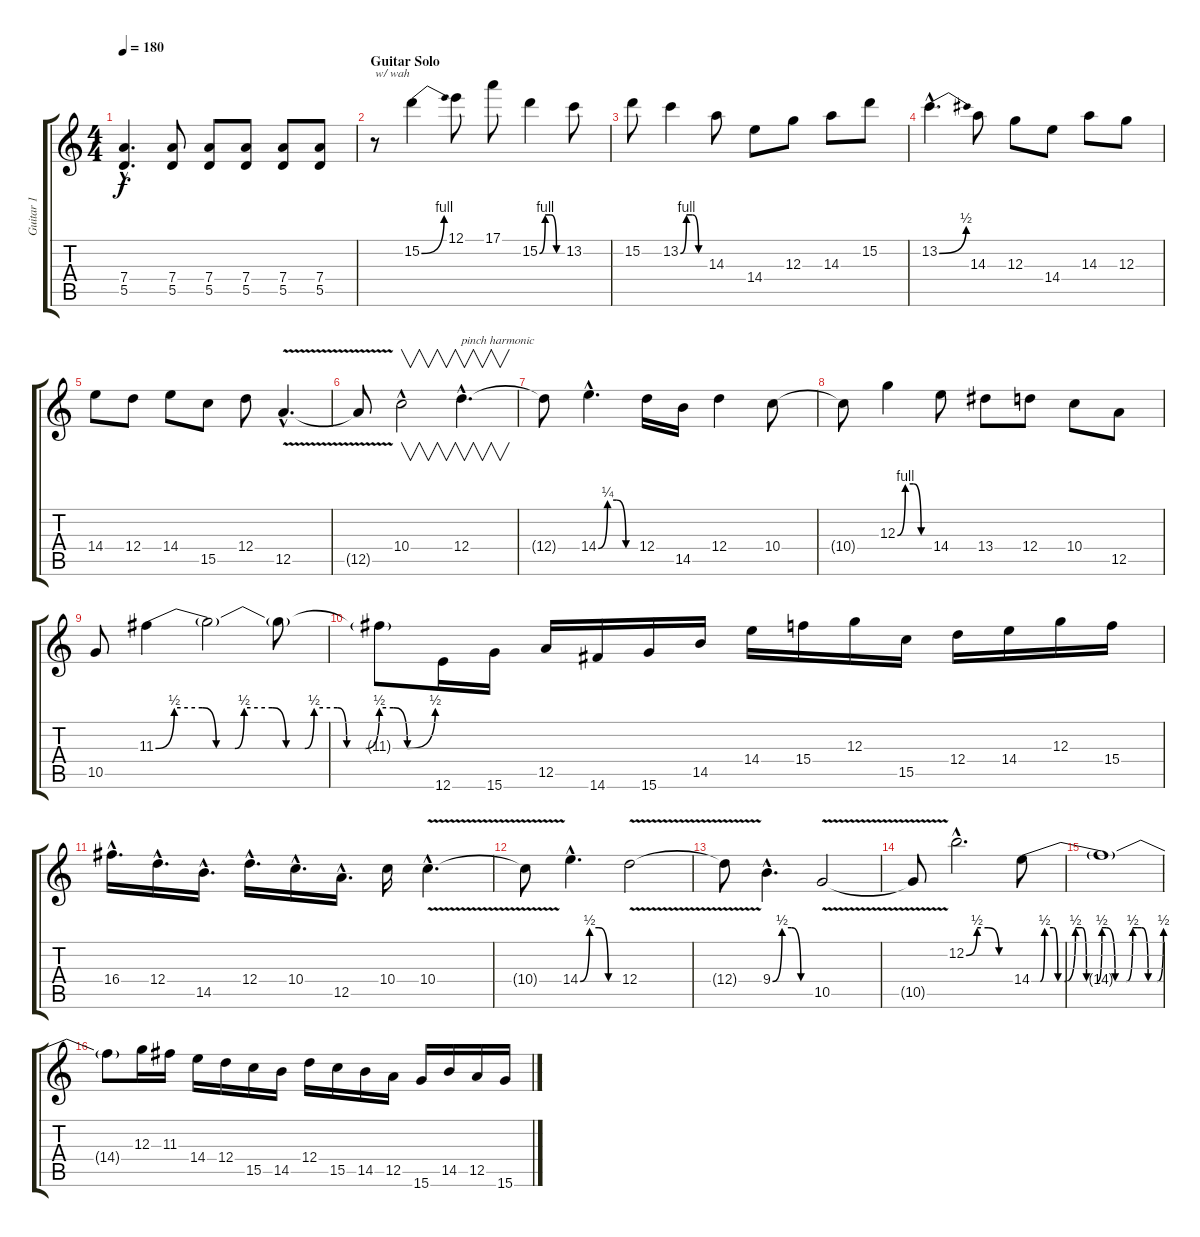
\track ("Guitar 1" "Guitar 1") {instrument distortionguitar}
\staff {score tabs}
\tuning (E4 B3 G3 D3 A2 E2) {hide}
\ts (4 4)
\tempo 180
\clef g2
\ks c
(7.4{hac} 5.5{hac}).4{d dy f} (7.4 5.5).8 (7.4 5.5).8 (7.4 5.5).8 (7.4 5.5).8 (7.4 5.5).8 |
\section ("" "Guitar Solo")
r.8{txt "w/ wah"} 15.2{be (bend 0 0 60 4)}.4 12.1.8 17.1.8 15.2{be (custom 0 0 15 4 30 4 45 0 60 0)}.4 13.2.8 |
15.2.8 13.2{be (custom 0 0 15 4 30 4 45 0 60 0)}.4 14.3.8 14.4.8 12.3.8 14.3.8 15.2.8 |
13.2{be (bend 0 0 60 2) hac}.4{d} 14.3.8 12.3.8 14.4.8 14.3.8 12.3.8 |
14.4.8 12.4.8 14.4.8 15.5.8 12.4.8 12.5{v hac}.4{d} |
12.5{t}.8 10.4{hac}.2{v} 12.4{hac}.4{v d txt "pinch harmonic"} |
12.4{t}.8 14.4{be (custom 0 0 15 1 30 1 45 0 60 0) hac}.4{d} 12.4.16 14.5.16 12.4.4 10.4.8 |
10.4{t}.8 12.3{be (custom 0 0 15 4 30 4 45 0 60 0)}.4 14.4.8 13.4.8 12.4.8 10.4.8 12.5.8 |
10.5.8 11.3{be (custom 0 0 4 2 10 2 13 0 17 0 19 2 25 2 28 0 30 0 32 0 34 2 39 2 41 0 45 0 48 2 51 2 54 0 60 2)}.4 11.3{t}.2 11.3{t}.8 |
11.3{t}.8 12.6.16 15.6.16 12.5.16 14.6.16 15.6.16 14.5.16 14.4.16 15.4.16 12.3.16 15.5.16 12.4.16 14.4.16 12.3.16 15.4.16 |
16.4{hac}.16{d} 12.4{hac}.16{d} 14.5{hac}.16{d} 12.4{hac}.16{d} 10.4{hac}.16{d} 12.5{hac}.16{d} 10.4.16 10.4{v hac}.4{d} |
10.4{t}.8 14.4{be (custom 0 0 15 2 30 2 45 0 60 0) hac}.4{d} 12.4{v}.2 |
12.4{t}.8 9.4{be (custom 0 0 15 2 30 2 45 0 60 0) hac}.4{d} 10.5{v}.2 |
10.5{t}.8 12.2{be (custom 0 0 15 2 30 2 45 0 60 0) hac}.2{d} 14.4{be (custom 0 0 4 0 6 2 10 2 12 0 15 0 20 2 23 2 25 0 27 0 30 0 32 2 34 2 38 0 40 0 43 0 46 2 48 2 50 2 53 0 57 0 60 2)}.8 |
14.4{t}.1 |
14.4{t}.8 12.3.16 11.3.16 14.4.16 12.4.16 15.5.16 14.5.16 12.4.16 15.5.16 14.5.16 12.5.16 15.6.16 14.5.16 12.5.16 15.6.16
